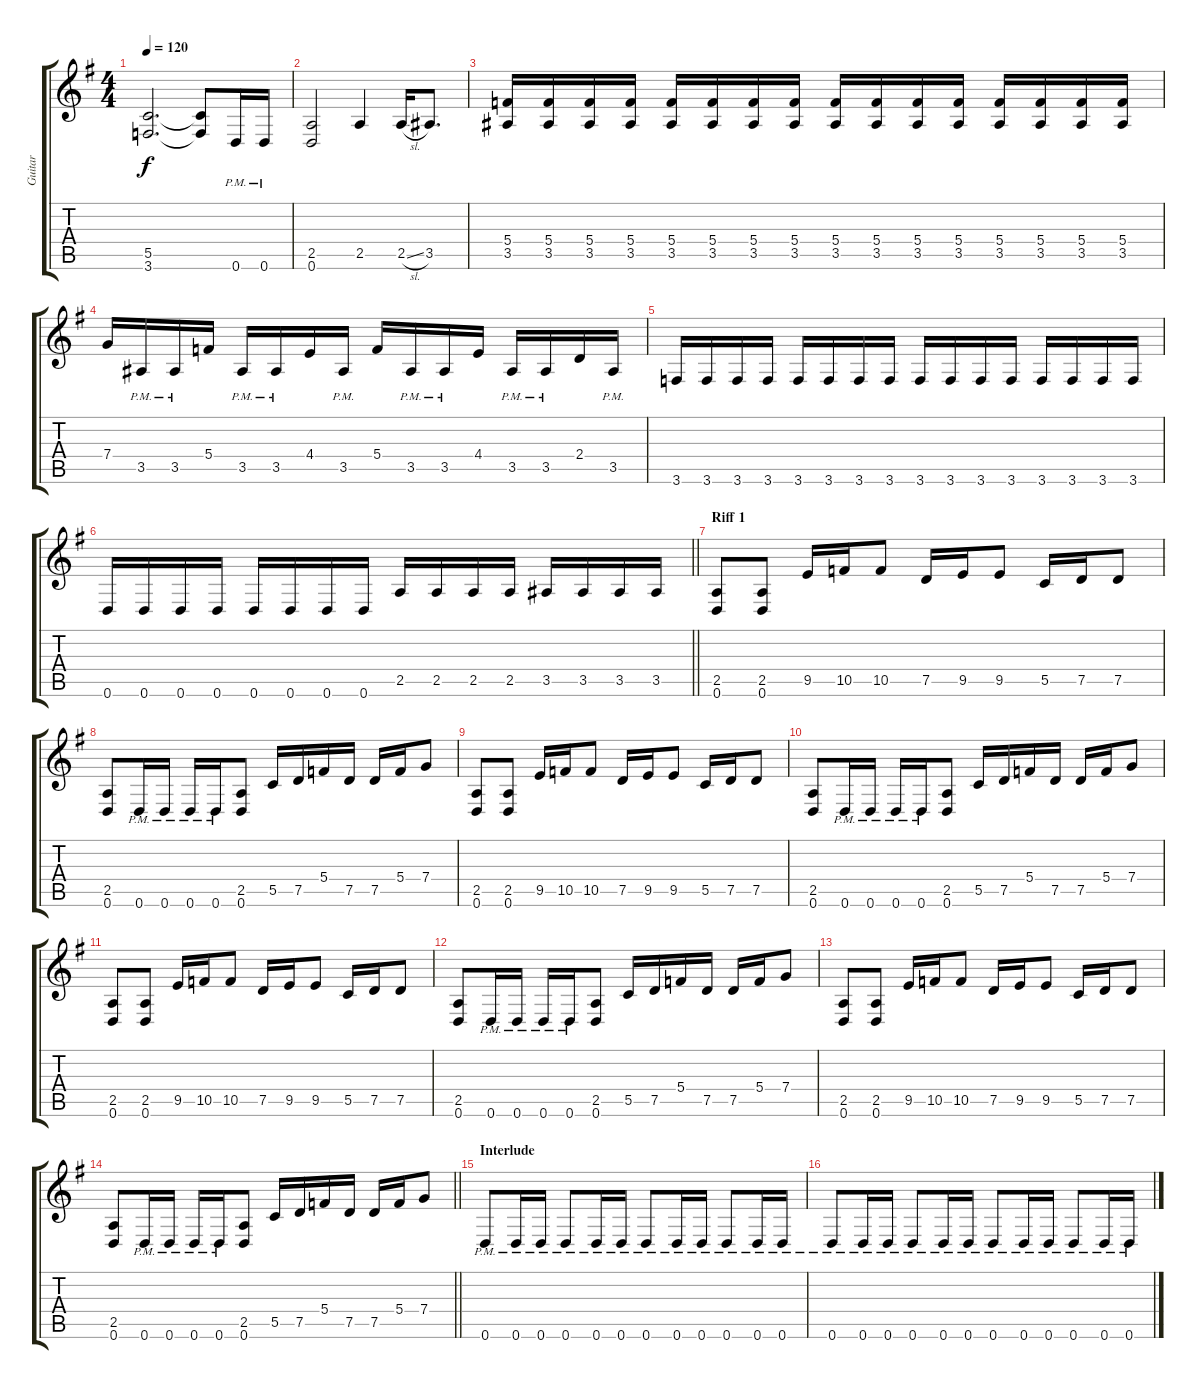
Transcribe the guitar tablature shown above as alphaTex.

\track ("Guitar" "Guitar") {instrument distortionguitar}
\staff {score tabs}
\tuning (D4 A3 F3 C3 G2 D2) {hide}
\ts (4 4)
\tempo 120
\clef g2
\ks eminor
(5.5 3.6).2{d dy f} (5.5{t} 3.6{t}).8 0.6{pm}.16 0.6{pm}.16 |
(2.5 0.6).2 2.5.4 2.5{sl}.16 3.5.8{d} |
(5.4 3.5).16 (5.4 3.5).16 (5.4 3.5).16 (5.4 3.5).16 (5.4 3.5).16 (5.4 3.5).16 (5.4 3.5).16 (5.4 3.5).16 (5.4 3.5).16 (5.4 3.5).16 (5.4 3.5).16 (5.4 3.5).16 (5.4 3.5).16 (5.4 3.5).16 (5.4 3.5).16 (5.4 3.5).16 |
7.4.16 3.5{pm}.16 3.5{pm}.16 5.4.16 3.5{pm}.16 3.5{pm}.16 4.4.16 3.5{pm}.16 5.4.16 3.5{pm}.16 3.5{pm}.16 4.4.16 3.5{pm}.16 3.5{pm}.16 2.4.16 3.5{pm}.16 |
3.6.16 3.6.16 3.6.16 3.6.16 3.6.16 3.6.16 3.6.16 3.6.16 3.6.16 3.6.16 3.6.16 3.6.16 3.6.16 3.6.16 3.6.16 3.6.16 |
\barLineRight lightlight
0.6.16 0.6.16 0.6.16 0.6.16 0.6.16 0.6.16 0.6.16 0.6.16 2.5.16 2.5.16 2.5.16 2.5.16 3.5.16 3.5.16 3.5.16 3.5.16 |
\section ("" "Riff 1")
(2.5 0.6).8 (2.5 0.6).8 9.5.16 10.5.16 10.5.8 7.5.16 9.5.16 9.5.8 5.5.16 7.5.16 7.5.8 |
(2.5 0.6).8 0.6{pm}.16 0.6{pm}.16 0.6{pm}.16 0.6{pm}.16 (2.5 0.6).8 5.5.16 7.5.16 5.4.16 7.5.16 7.5.16 5.4.16 7.4.8 |
(2.5 0.6).8 (2.5 0.6).8 9.5.16 10.5.16 10.5.8 7.5.16 9.5.16 9.5.8 5.5.16 7.5.16 7.5.8 |
(2.5 0.6).8 0.6{pm}.16 0.6{pm}.16 0.6{pm}.16 0.6{pm}.16 (2.5 0.6).8 5.5.16 7.5.16 5.4.16 7.5.16 7.5.16 5.4.16 7.4.8 |
(2.5 0.6).8 (2.5 0.6).8 9.5.16 10.5.16 10.5.8 7.5.16 9.5.16 9.5.8 5.5.16 7.5.16 7.5.8 |
(2.5 0.6).8 0.6{pm}.16 0.6{pm}.16 0.6{pm}.16 0.6{pm}.16 (2.5 0.6).8 5.5.16 7.5.16 5.4.16 7.5.16 7.5.16 5.4.16 7.4.8 |
(2.5 0.6).8 (2.5 0.6).8 9.5.16 10.5.16 10.5.8 7.5.16 9.5.16 9.5.8 5.5.16 7.5.16 7.5.8 |
\barLineRight lightlight
(2.5 0.6).8 0.6{pm}.16 0.6{pm}.16 0.6{pm}.16 0.6{pm}.16 (2.5 0.6).8 5.5.16 7.5.16 5.4.16 7.5.16 7.5.16 5.4.16 7.4.8 |
\section ("" "Interlude")
0.6{pm}.8 0.6{pm}.16 0.6{pm}.16 0.6{pm}.8 0.6{pm}.16 0.6{pm}.16 0.6{pm}.8 0.6{pm}.16 0.6{pm}.16 0.6{pm}.8 0.6{pm}.16 0.6{pm}.16 |
0.6{pm}.8 0.6{pm}.16 0.6{pm}.16 0.6{pm}.8 0.6{pm}.16 0.6{pm}.16 0.6{pm}.8 0.6{pm}.16 0.6{pm}.16 0.6{pm}.8 0.6{pm}.16 0.6{pm}.16
